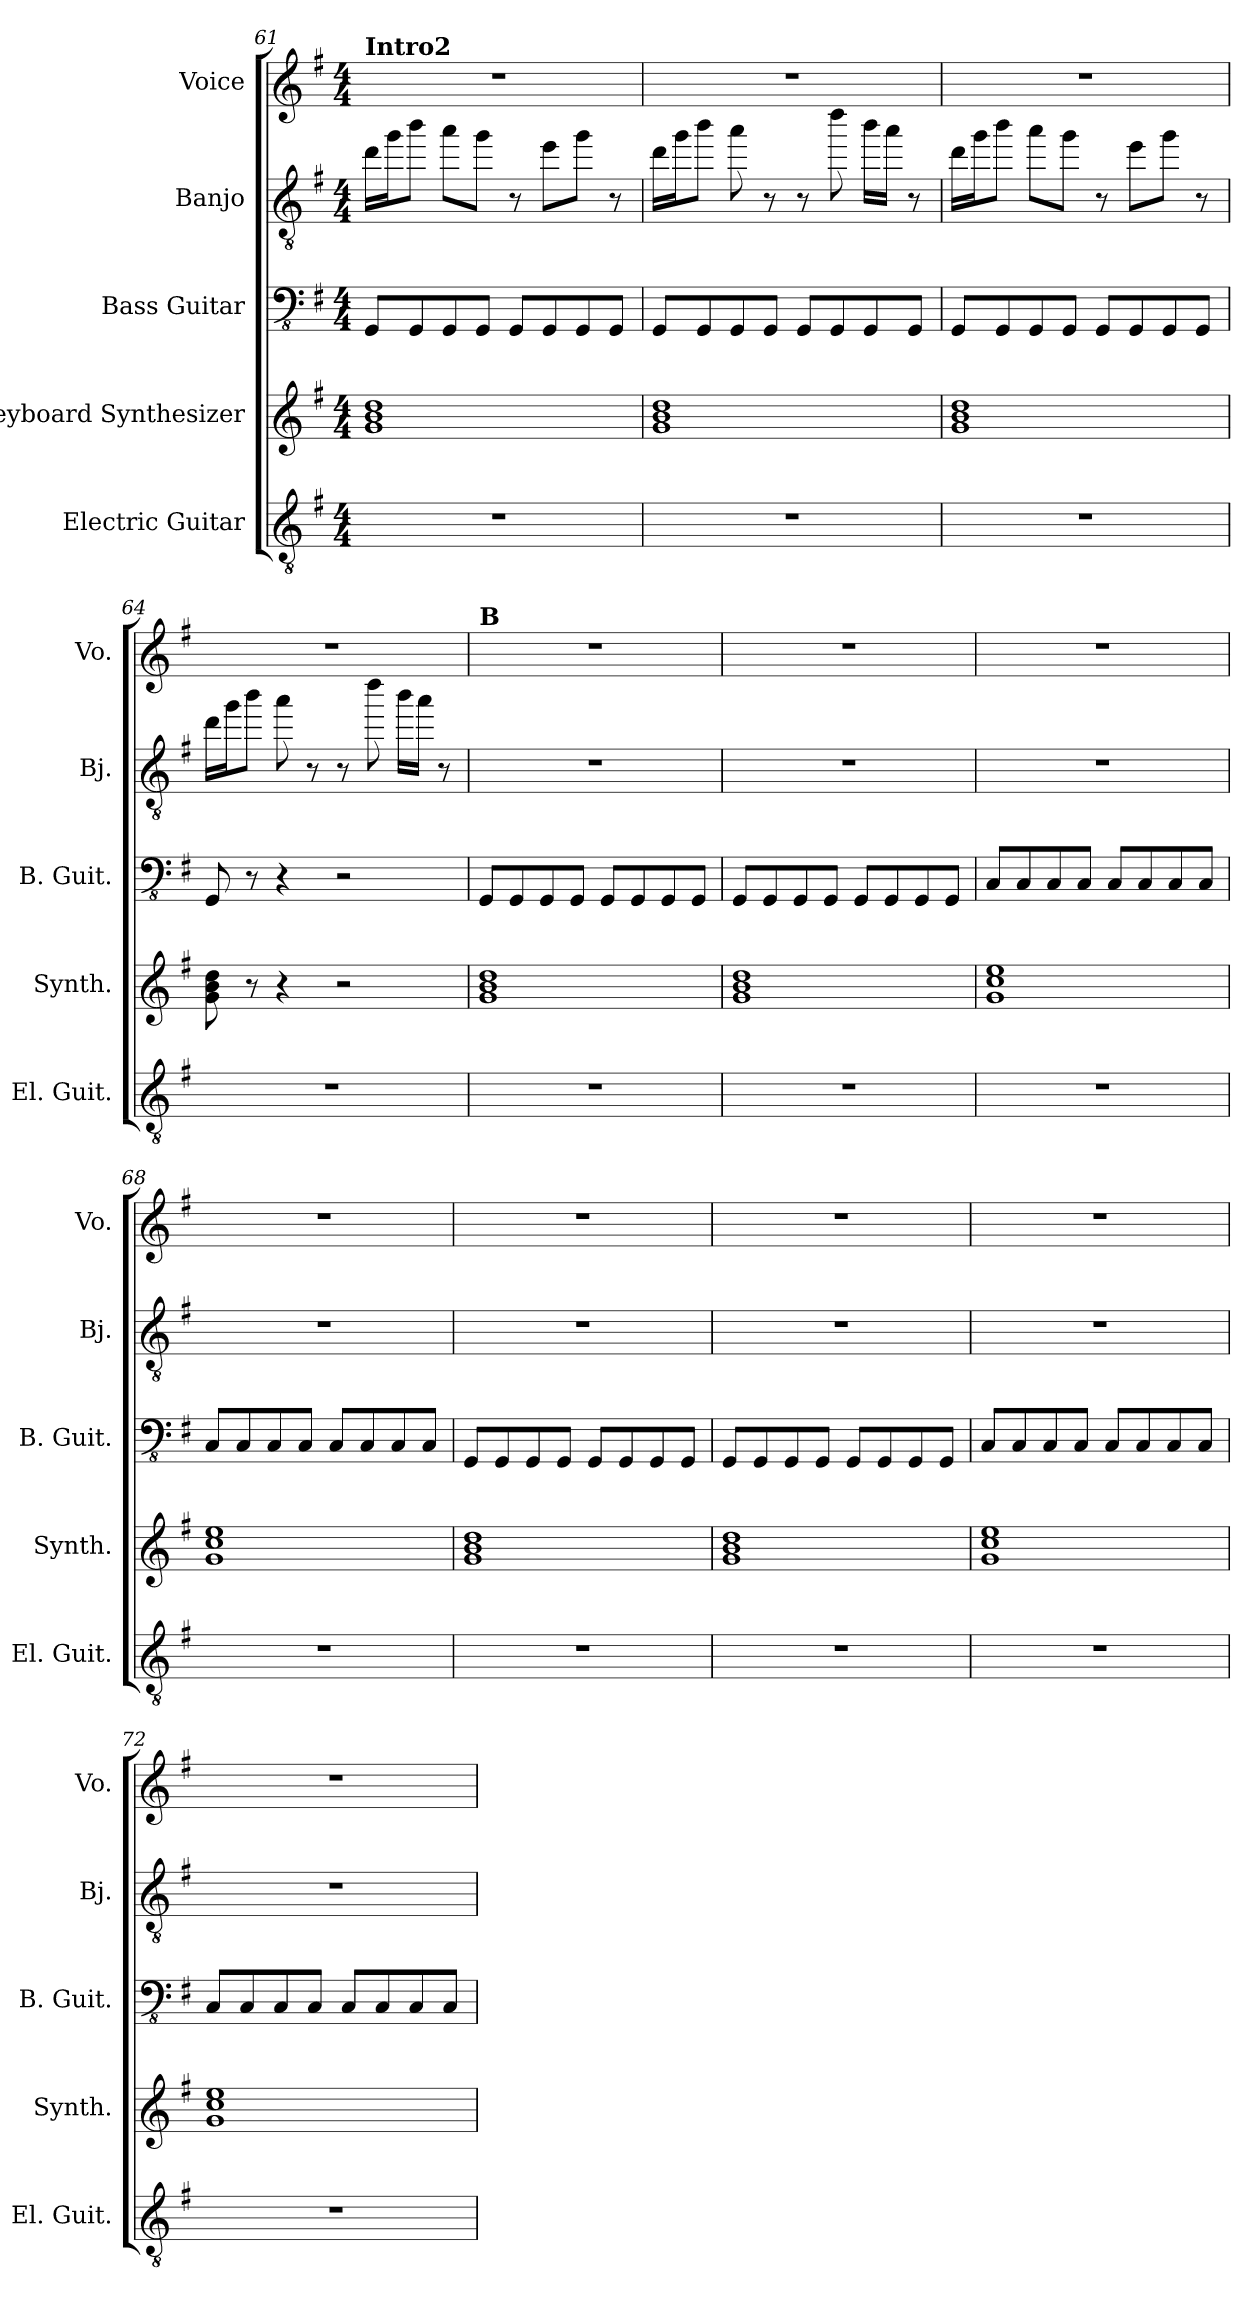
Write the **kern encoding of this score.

**kern	**kern	**kern	**kern	**kern
*part5	*part4	*part3	*part2	*part1
*staff5	*staff4	*staff3	*staff2	*staff1
*I"Electric Guitar	*I"Keyboard Synthesizer	*I"Bass Guitar	*I"Banjo	*I"Voice
*I'El. Guit.	*I'Synth.	*I'B. Guit.	*I'Bj.	*I'Vo.
*clefGv2	*clefG2	*clefFv4	*clefGv2	*clefG2
*	*	*	*ITrd7c12	*
*k[f#]	*k[f#]	*k[f#]	*k[f#]	*k[f#]
*M4/4	*M4/4	*M4/4	*M4/4	*M4/4
=61	=61	=61	=61	=61
!	!	!	!	!LO:TX:a:B:t=Intro2
1r	1g 1b 1dd	8GGG/L	16d\LL	1r
.	.	.	16g\J	.
.	.	8GGG/	8b\J	.
.	.	8GGG/	8a\L	.
.	.	8GGG/J	8g\J	.
.	.	8GGG/L	8r	.
.	.	8GGG/	8e\L	.
.	.	8GGG/	8g\J	.
.	.	8GGG/J	8r	.
!!LO:LB:g=z
=62	=62	=62	=62	=62
1r	1g 1b 1dd	8GGG/L	16d\LL	1r
.	.	.	16g\J	.
.	.	8GGG/	8b\J	.
.	.	8GGG/	8a\	.
.	.	8GGG/J	8r	.
.	.	8GGG/L	8r	.
.	.	8GGG/	8dd\	.
.	.	8GGG/	16b\LL	.
.	.	.	16a\JJ	.
.	.	8GGG/J	8r	.
=63	=63	=63	=63	=63
1r	1g 1b 1dd	8GGG/L	16d\LL	1r
.	.	.	16g\J	.
.	.	8GGG/	8b\J	.
.	.	8GGG/	8a\L	.
.	.	8GGG/J	8g\J	.
.	.	8GGG/L	8r	.
.	.	8GGG/	8e\L	.
.	.	8GGG/	8g\J	.
.	.	8GGG/J	8r	.
=64	=64	=64	=64	=64
1r	8g\ 8b\ 8dd\	8GGG/	16d\LL	1r
.	.	.	16g\J	.
.	8r	8r	8b\J	.
.	4r	4r	8a\	.
.	.	.	8r	.
.	2r	2r	8r	.
.	.	.	8dd\	.
.	.	.	16b\LL	.
.	.	.	16a\JJ	.
.	.	.	8r	.
=65	=65	=65	=65	=65
!	!	!	!	!LO:TX:a:B:t=B
1r	1g 1b 1dd	8GGG/L	1r	1r
.	.	8GGG/	.	.
.	.	8GGG/	.	.
.	.	8GGG/J	.	.
.	.	8GGG/L	.	.
.	.	8GGG/	.	.
.	.	8GGG/	.	.
.	.	8GGG/J	.	.
!!LO:PB:g=z
=66	=66	=66	=66	=66
1r	1g 1b 1dd	8GGG/L	1r	1r
.	.	8GGG/	.	.
.	.	8GGG/	.	.
.	.	8GGG/J	.	.
.	.	8GGG/L	.	.
.	.	8GGG/	.	.
.	.	8GGG/	.	.
.	.	8GGG/J	.	.
=67	=67	=67	=67	=67
1r	1g 1cc 1ee	8CC/L	1r	1r
.	.	8CC/	.	.
.	.	8CC/	.	.
.	.	8CC/J	.	.
.	.	8CC/L	.	.
.	.	8CC/	.	.
.	.	8CC/	.	.
.	.	8CC/J	.	.
=68	=68	=68	=68	=68
1r	1g 1cc 1ee	8CC/L	1r	1r
.	.	8CC/	.	.
.	.	8CC/	.	.
.	.	8CC/J	.	.
.	.	8CC/L	.	.
.	.	8CC/	.	.
.	.	8CC/	.	.
.	.	8CC/J	.	.
=69	=69	=69	=69	=69
1r	1g 1b 1dd	8GGG/L	1r	1r
.	.	8GGG/	.	.
.	.	8GGG/	.	.
.	.	8GGG/J	.	.
.	.	8GGG/L	.	.
.	.	8GGG/	.	.
.	.	8GGG/	.	.
.	.	8GGG/J	.	.
=70	=70	=70	=70	=70
1r	1g 1b 1dd	8GGG/L	1r	1r
.	.	8GGG/	.	.
.	.	8GGG/	.	.
.	.	8GGG/J	.	.
.	.	8GGG/L	.	.
.	.	8GGG/	.	.
.	.	8GGG/	.	.
.	.	8GGG/J	.	.
!!LO:LB:g=z
=71	=71	=71	=71	=71
1r	1g 1cc 1ee	8CC/L	1r	1r
.	.	8CC/	.	.
.	.	8CC/	.	.
.	.	8CC/J	.	.
.	.	8CC/L	.	.
.	.	8CC/	.	.
.	.	8CC/	.	.
.	.	8CC/J	.	.
=72	=72	=72	=72	=72
1r	1g 1cc 1ee	8CC/L	1r	1r
.	.	8CC/	.	.
.	.	8CC/	.	.
.	.	8CC/J	.	.
.	.	8CC/L	.	.
.	.	8CC/	.	.
.	.	8CC/	.	.
.	.	8CC/J	.	.
=	=	=	=	=
*-	*-	*-	*-	*-
